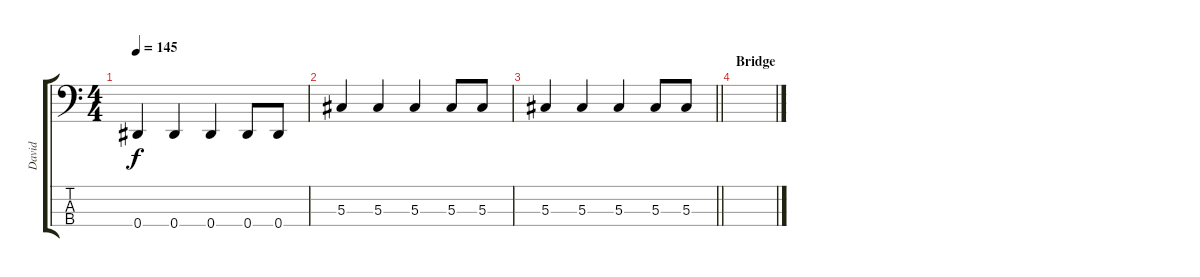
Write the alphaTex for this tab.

\track ("David" "David") {instrument electricbassfinger}
\staff {score tabs}
\tuning (Gb2 Db2 Ab1 Eb1) {hide}
\ts (4 4)
\tempo 145
\clef f4
\ks c
0.4.4{dy f} 0.4.4 0.4.4 0.4.8 0.4.8 |
5.3.4 5.3.4 5.3.4 5.3.8 5.3.8 |
\barLineRight lightlight
5.3.4 5.3.4 5.3.4 5.3.8 5.3.8 |
\section ("" "Bridge")
